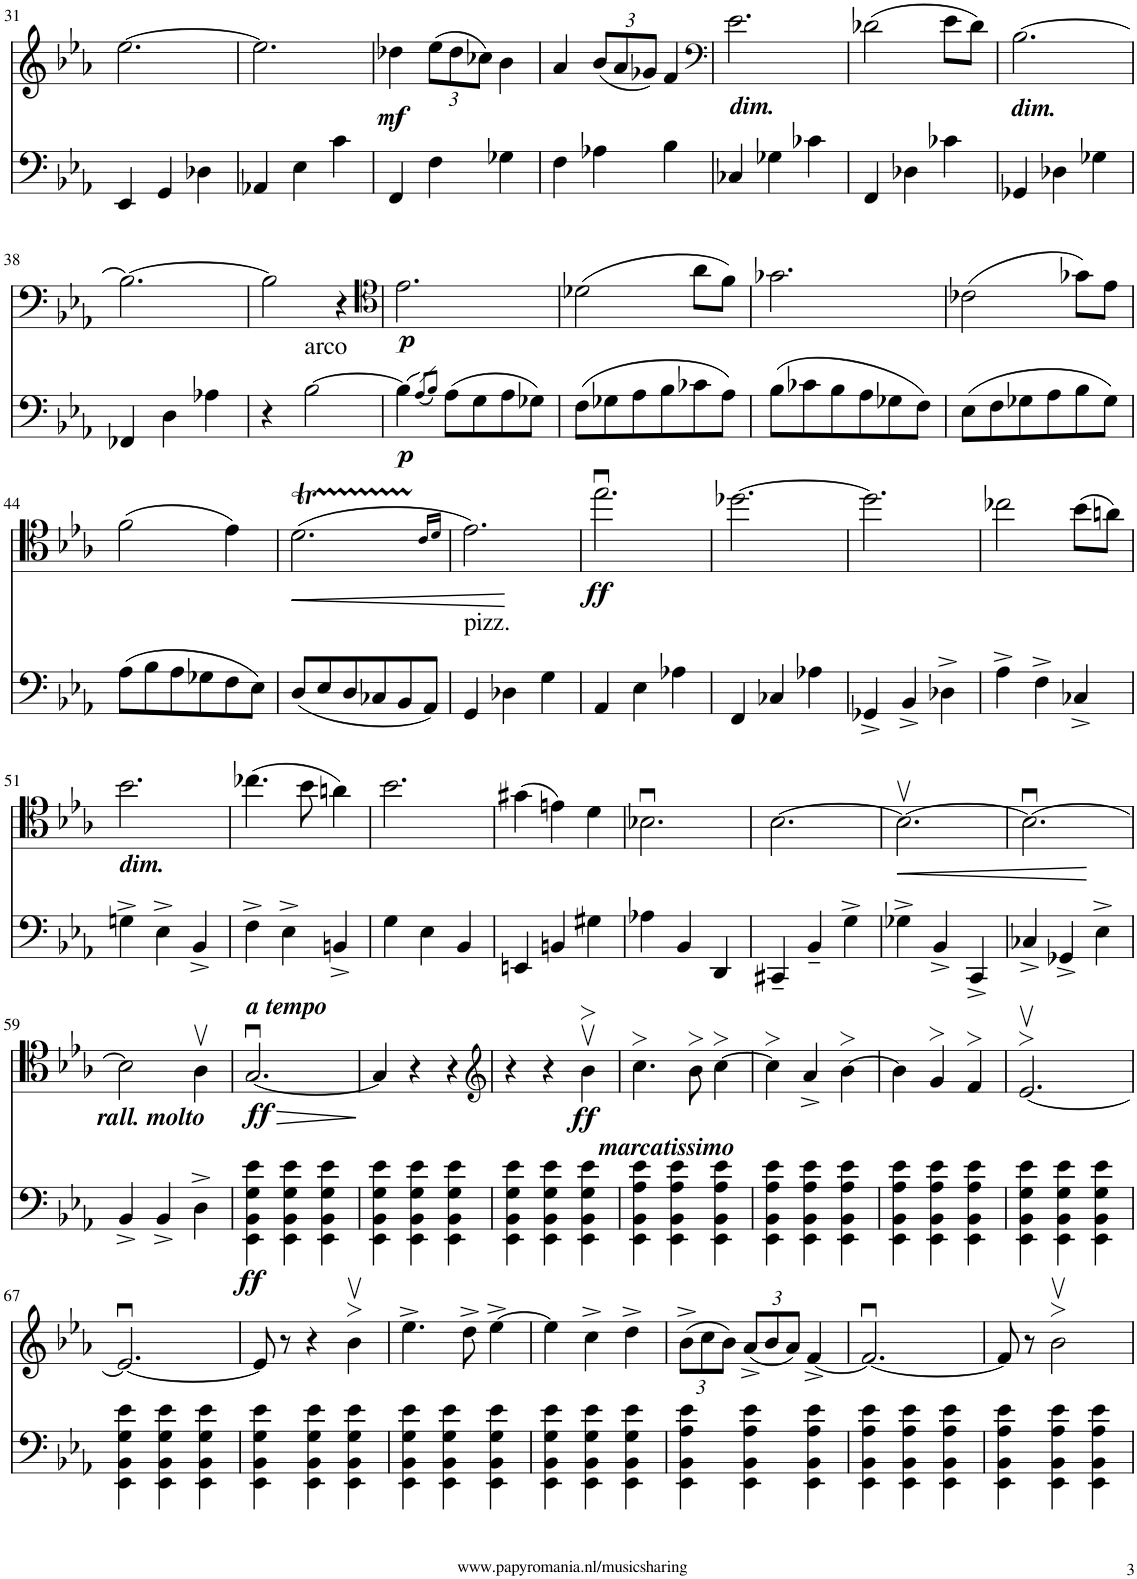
**kern	**dynam	**kern	**dynam
*part2	*part2	*part1	*part1
*staff2	*staff2	*staff1	*staff1
*I"Cello 2	*	*I"Cello 1	*
!!LO:PB:g=z
*clefF4	*	*clefG2	*
*k[b-e-a-]	*	*k[b-e-a-]	*
*M3/4	*	*M3/4	*
=31	=31	=31	=31
4EE-/	.	[2.ee-\	.
4GG/	.	.	.
4D-X\	.	.	.
=32	=32	=32	=32
4AA-X/	.	2.ee-\]	.
4E-\	.	.	.
4c\	.	.	.
=33	=33	=33	=33
!	!	!	!LO:DY:b
4FF/	.	4dd-X\	mf
*	*	*Xbrackettup	*
4F\	.	(12ee-\L	.
.	.	12dd-\	.
.	.	12cc-X\J)	.
4G-X\	.	4b-\	.
=34	=34	=34	=34
4F\	.	4a-/	.
4A-X\	.	(12b-/L	.
.	.	12a-/	.
.	.	12g-X/J)	.
4B-\	.	4f/	.
=35	=35	=35	=35
*	*	*clefF4	*
!	!	!LO:TX:b:Bi:t=dim.	!
4C-X/	.	2.e-\	.
4G-X\	.	.	.
4c-X\	.	.	.
=36	=36	=36	=36
4FF/	.	(2d-X\	.
4D-X\	.	.	.
4c-X\	.	8e-\L	.
.	.	8d-\J)	.
=37	=37	=37	=37
!	!	!LO:TX:b:Bi:t=dim.	!
4GG-X/	.	[2.B-\	.
4D-X\	.	.	.
4G-X\	.	.	.
!!LO:LB:g=z
=38	=38	=38	=38
4FF-X/	.	2.B-\_	.
4D\	.	.	.
4A-X\	.	.	.
=39	=39	=39	=39
4r	.	2B-\]	.
!LO:TX:a:t=arco	!	!	!
[2B-\	.	.	.
.	.	4r	.
=40	=40	=40	=40
*	*	*clefC4	*
!	!LO:DY:b	!	!LO:DY:b
(4B-\]	p	2.e-\	p
(8qA-/L)	.	.	.
8qB-/J)	.	.	.
(8A-\L	.	.	.
8G\	.	.	.
8A-\	.	.	.
8G-X\J)	.	.	.
=41	=41	=41	=41
(8F\L	.	(2d-X\	.
8G-X\	.	.	.
8A-\	.	.	.
8B-\	.	.	.
8c-X\	.	8a-\L	.
8A-\J)	.	8f\J)	.
=42	=42	=42	=42
(8B-\L	.	2.g-X\	.
8c-X\	.	.	.
8B-\	.	.	.
8A-\	.	.	.
8G-X\	.	.	.
8F\J)	.	.	.
=43	=43	=43	=43
(8E-\L	.	(2c-X\	.
8F\	.	.	.
8G-X\	.	.	.
8A-\	.	.	.
8B-\	.	8g-X\L)	.
8G-\J)	.	8e-\J	.
!!LO:LB:g=z
=44	=44	=44	=44
(8A-\L	.	(2f\	.
8B-\	.	.	.
8A-\	.	.	.
8G-X\	.	.	.
8F\	.	4e-\)	.
8E-\J)	.	.	.
=45	=45	=45	=45
!	!	!	!LO:HP:b
(8D/L	.	(2.dt\	<
8E-/	.	.	.
8D/	.	.	.
8C-X/	.	.	.
8BB-/	.	.	.
8AA-/J)	.	.	.
.	.	16qc/LL	.
.	.	16qd/JJ	.
.	.	.	[
=46	=46	=46	=46
!LO:TX:a:t=pizz.	!	!	!
4GG/	.	2.e-\)	.
4D-X\	.	.	.
4G\	.	.	.
=47	=47	=47	=47
!	!	!	!LO:DY:b
4AA-/	.	2.ee-u\	ff
4E-\	.	.	.
4A-X\	.	.	.
=48	=48	=48	=48
4FF/	.	[2.dd-X\	.
4C-X/	.	.	.
4A-X\	.	.	.
=49	=49	=49	=49
4GG-X^/	.	2.dd-\]	.
4BB-^/	.	.	.
4D-X^\	.	.	.
=50	=50	=50	=50
4A-^\	.	2cc-X\	.
4F^\	.	.	.
4C-X^/	.	(8b-\L	.
.	.	8an\J)	.
!!LO:LB:g=z
=51	=51	=51	=51
!	!	!LO:TX:b:Bi:t=dim.	!
4Gn^\	.	2.b-\	.
4E-^\	.	.	.
4BB-^/	.	.	.
=52	=52	=52	=52
4F^\	.	(4.cc-X\	.
4E-^\	.	.	.
.	.	8b-\	.
4BBn^/	.	4an\)	.
=53	=53	=53	=53
4G\	.	2.b-\	.
4E-\	.	.	.
4BB-/	.	.	.
=54	=54	=54	=54
4EEn/	.	(4g#X\	.
4BBn/	.	4en\)	.
4G#X\	.	4d\	.
=55	=55	=55	=55
4A-X\	.	2.B-Xu\	.
4BB-/	.	.	.
4DD/	.	.	.
=56	=56	=56	=56
4CC#X~/	.	[2.B-\	.
4BB-~/	.	.	.
4G^\	.	.	.
=57	=57	=57	=57
!	!	!	!LO:HP:b
4G-X^\	.	2.B-v\_	<
4BB-^/	.	.	.
4CC^/	.	.	.
.	.	.	[
=58	=58	=58	=58
4C-X^/	.	2.B-u\_	.
4GG-X^/	.	.	.
4E-^\	.	.	.
!!LO:LB:g=z
=59	=59	=59	=59
!	!	!LO:TX:b:Bi:t=rall. molto	!
4BB-^/	.	2B-\]	.
4BB-^/	.	.	.
4D^\	.	4A-v\	.
=60	=60	=60	=60
!	!	!LO:TX:a:Bi:t=a tempo	!
!	!LO:DY:b	!	!LO:HP:b
!	!	!	!LO:DY:n=1:b
4EE-\ 4BB-\ 4G\ 4e-\	ff	[2.Gu/	> ff
4EE-\ 4BB-\ 4G\ 4e-\	.	.	.
4EE-\ 4BB-\ 4G\ 4e-\	.	.	.
.	.	.	]
=61	=61	=61	=61
4EE-\ 4BB-\ 4G\ 4e-\	.	4G/]	.
4EE-\ 4BB-\ 4G\ 4e-\	.	4r	.
4EE-\ 4BB-\ 4G\ 4e-\	.	4r	.
=62	=62	=62	=62
*	*	*clefG2	*
4EE-\ 4BB-\ 4G\ 4e-\	.	4r	.
4EE-\ 4BB-\ 4G\ 4e-\	.	4r	.
!	!	!LO:TX:b:Bi:t=marcatissimo	!
!	!	!	!LO:DY:b
4EE-\ 4BB-\ 4G\ 4e-\	.	4b-v>\	ff
=63	=63	=63	=63
4EE-\ 4BB-\ 4A-\ 4e-\	.	4.cc>\	.
4EE-\ 4BB-\ 4A-\ 4e-\	.	.	.
.	.	8b->\	.
4EE-\ 4BB-\ 4A-\ 4e-\	.	[4cc>\	.
=64	=64	=64	=64
4EE-\ 4BB-\ 4A-\ 4e-\	.	4cc>\]	.
4EE-\ 4BB-\ 4A-\ 4e-\	.	4a-^/	.
4EE-\ 4BB-\ 4A-\ 4e-\	.	[4b->\	.
=65	=65	=65	=65
4EE-\ 4BB-\ 4A-\ 4e-\	.	4b-\]	.
4EE-\ 4BB-\ 4A-\ 4e-\	.	4g>/	.
4EE-\ 4BB-\ 4A-\ 4e-\	.	4f>/	.
=66	=66	=66	=66
4EE-\ 4BB-\ 4G\ 4e-\	.	[2.e-v>/	.
4EE-\ 4BB-\ 4G\ 4e-\	.	.	.
4EE-\ 4BB-\ 4G\ 4e-\	.	.	.
!!LO:LB:g=z
=67	=67	=67	=67
4EE-\ 4BB-\ 4G\ 4e-\	.	2.e-u/_	.
4EE-\ 4BB-\ 4G\ 4e-\	.	.	.
4EE-\ 4BB-\ 4G\ 4e-\	.	.	.
=68	=68	=68	=68
4EE-\ 4BB-\ 4G\ 4e-\	.	8e-/]	.
.	.	8r	.
4EE-\ 4BB-\ 4G\ 4e-\	.	4r	.
4EE-\ 4BB-\ 4G\ 4e-\	.	4b-v>\	.
=69	=69	=69	=69
4EE-\ 4BB-\ 4G\ 4e-\	.	4.ee-^\	.
4EE-\ 4BB-\ 4G\ 4e-\	.	.	.
.	.	8dd^\	.
4EE-\ 4BB-\ 4G\ 4e-\	.	[4ee-^\	.
=70	=70	=70	=70
4EE-\ 4BB-\ 4G\ 4e-\	.	4ee-\]	.
4EE-\ 4BB-\ 4G\ 4e-\	.	4cc^\	.
4EE-\ 4BB-\ 4G\ 4e-\	.	4dd^\	.
=71	=71	=71	=71
4EE-\ 4BB-\ 4A-\ 4e-\	.	(12b-^\L	.
.	.	12cc\	.
.	.	12b-\J)	.
4EE-\ 4BB-\ 4A-\ 4e-\	.	(12a-^/L	.
.	.	12b-/	.
.	.	12a-/J)	.
4EE-\ 4BB-\ 4A-\ 4e-\	.	[4f^/	.
=72	=72	=72	=72
4EE-\ 4BB-\ 4A-\ 4e-\	.	2.fu/_	.
4EE-\ 4BB-\ 4A-\ 4e-\	.	.	.
4EE-\ 4BB-\ 4A-\ 4e-\	.	.	.
=73	=73	=73	=73
4EE-\ 4BB-\ 4A-\ 4e-\	.	8f/]	.
.	.	8r	.
4EE-\ 4BB-\ 4A-\ 4e-\	.	2b-v>\	.
4EE-\ 4BB-\ 4A-\ 4e-\	.	.	.
=	=	=	=
*-	*-	*-	*-
